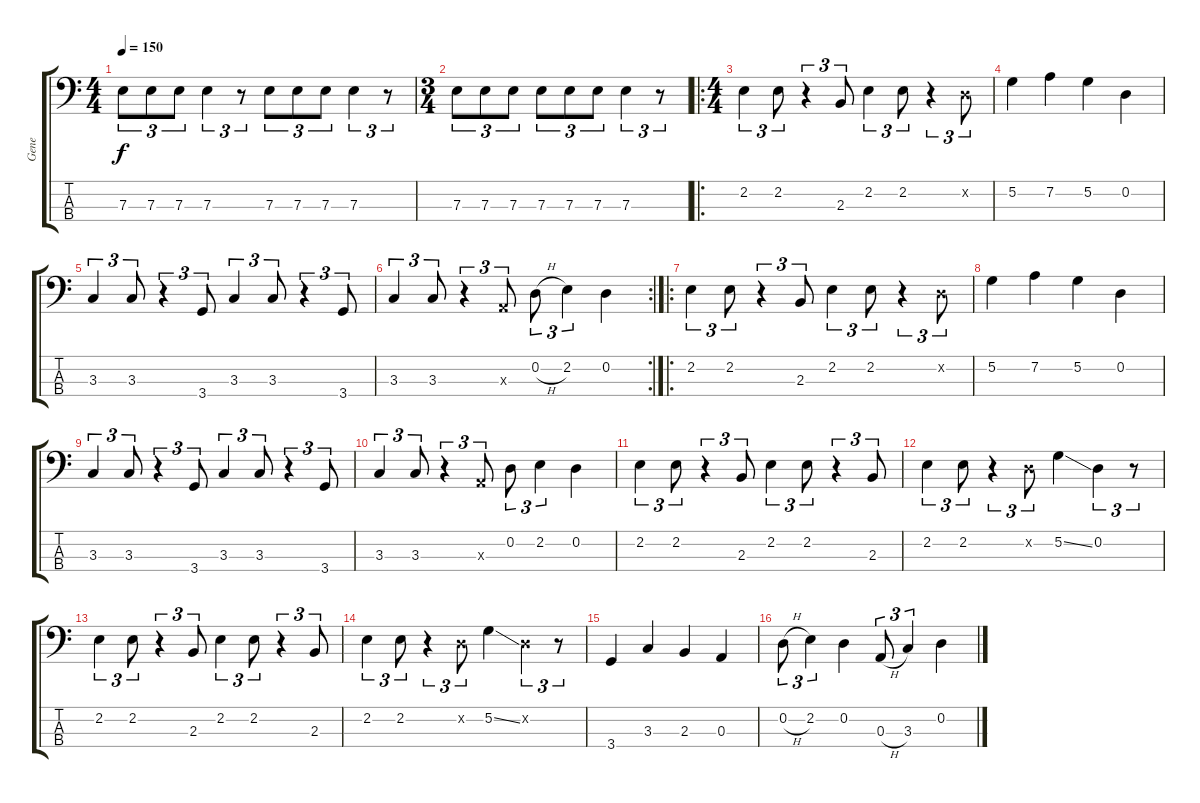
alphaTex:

\track ("Gene" "Gene") {instrument electricbasspick}
\staff {score tabs}
\tuning (G2 D2 A1 E1) {hide}
\ts (4 4)
\tempo 150
\clef f4
\ks c
7.3.8{tu (3 2) dy f instrument electricbasspick} 7.3.8{tu (3 2)} 7.3.8{tu (3 2)} 7.3.4{tu (3 2)} r.8{tu (3 2)} 7.3.8{tu (3 2)} 7.3.8{tu (3 2)} 7.3.8{tu (3 2)} 7.3.4{tu (3 2)} r.8{tu (3 2)} |
\ts (3 4)
7.3.8{tu (3 2)} 7.3.8{tu (3 2)} 7.3.8{tu (3 2)} 7.3.8{tu (3 2)} 7.3.8{tu (3 2)} 7.3.8{tu (3 2)} 7.3.4{tu (3 2)} r.8{tu (3 2)} |
\ro
\ts (4 4)
2.2.4{tu (3 2)} 2.2.8{tu (3 2)} r.4{tu (3 2)} 2.3.8{tu (3 2)} 2.2.4{tu (3 2)} 2.2.8{tu (3 2)} r.4{tu (3 2)} 0.2{x}.8{tu (3 2)} |
5.2.4 7.2.4 5.2.4 0.2.4 |
3.3.4{tu (3 2)} 3.3.8{tu (3 2)} r.4{tu (3 2)} 3.4.8{tu (3 2)} 3.3.4{tu (3 2)} 3.3.8{tu (3 2)} r.4{tu (3 2)} 3.4.8{tu (3 2)} |
\rc 2
3.3.4{tu (3 2)} 3.3.8{tu (3 2)} r.4{tu (3 2)} 0.3{x}.8{tu (3 2)} 0.2{h}.8{tu (3 2)} 2.2.4{tu (3 2)} 0.2.4 |
\ro
2.2.4{tu (3 2)} 2.2.8{tu (3 2)} r.4{tu (3 2)} 2.3.8{tu (3 2)} 2.2.4{tu (3 2)} 2.2.8{tu (3 2)} r.4{tu (3 2)} 0.2{x}.8{tu (3 2)} |
5.2.4 7.2.4 5.2.4 0.2.4 |
3.3.4{tu (3 2)} 3.3.8{tu (3 2)} r.4{tu (3 2)} 3.4.8{tu (3 2)} 3.3.4{tu (3 2)} 3.3.8{tu (3 2)} r.4{tu (3 2)} 3.4.8{tu (3 2)} |
3.3.4{tu (3 2)} 3.3.8{tu (3 2)} r.4{tu (3 2)} 0.3{x}.8{tu (3 2)} 0.2.8{tu (3 2)} 2.2.4{tu (3 2)} 0.2.4 |
2.2.4{tu (3 2)} 2.2.8{tu (3 2)} r.4{tu (3 2)} 2.3.8{tu (3 2)} 2.2.4{tu (3 2)} 2.2.8{tu (3 2)} r.4{tu (3 2)} 2.3.8{tu (3 2)} |
2.2.4{tu (3 2)} 2.2.8{tu (3 2)} r.4{tu (3 2)} 0.2{x}.8{tu (3 2)} 5.2{ss}.4 0.2.4{tu (3 2)} r.8{tu (3 2)} |
2.2.4{tu (3 2)} 2.2.8{tu (3 2)} r.4{tu (3 2)} 2.3.8{tu (3 2)} 2.2.4{tu (3 2)} 2.2.8{tu (3 2)} r.4{tu (3 2)} 2.3.8{tu (3 2)} |
2.2.4{tu (3 2)} 2.2.8{tu (3 2)} r.4{tu (3 2)} 0.2{x}.8{tu (3 2)} 5.2{ss}.4 0.2{x}.4{tu (3 2)} r.8{tu (3 2)} |
3.4.4 3.3.4 2.3.4 0.3.4 |
0.2{h}.8{tu (3 2)} 2.2.4{tu (3 2)} 0.2.4 0.3{h}.8{tu (3 2)} 3.3.4{tu (3 2)} 0.2.4
